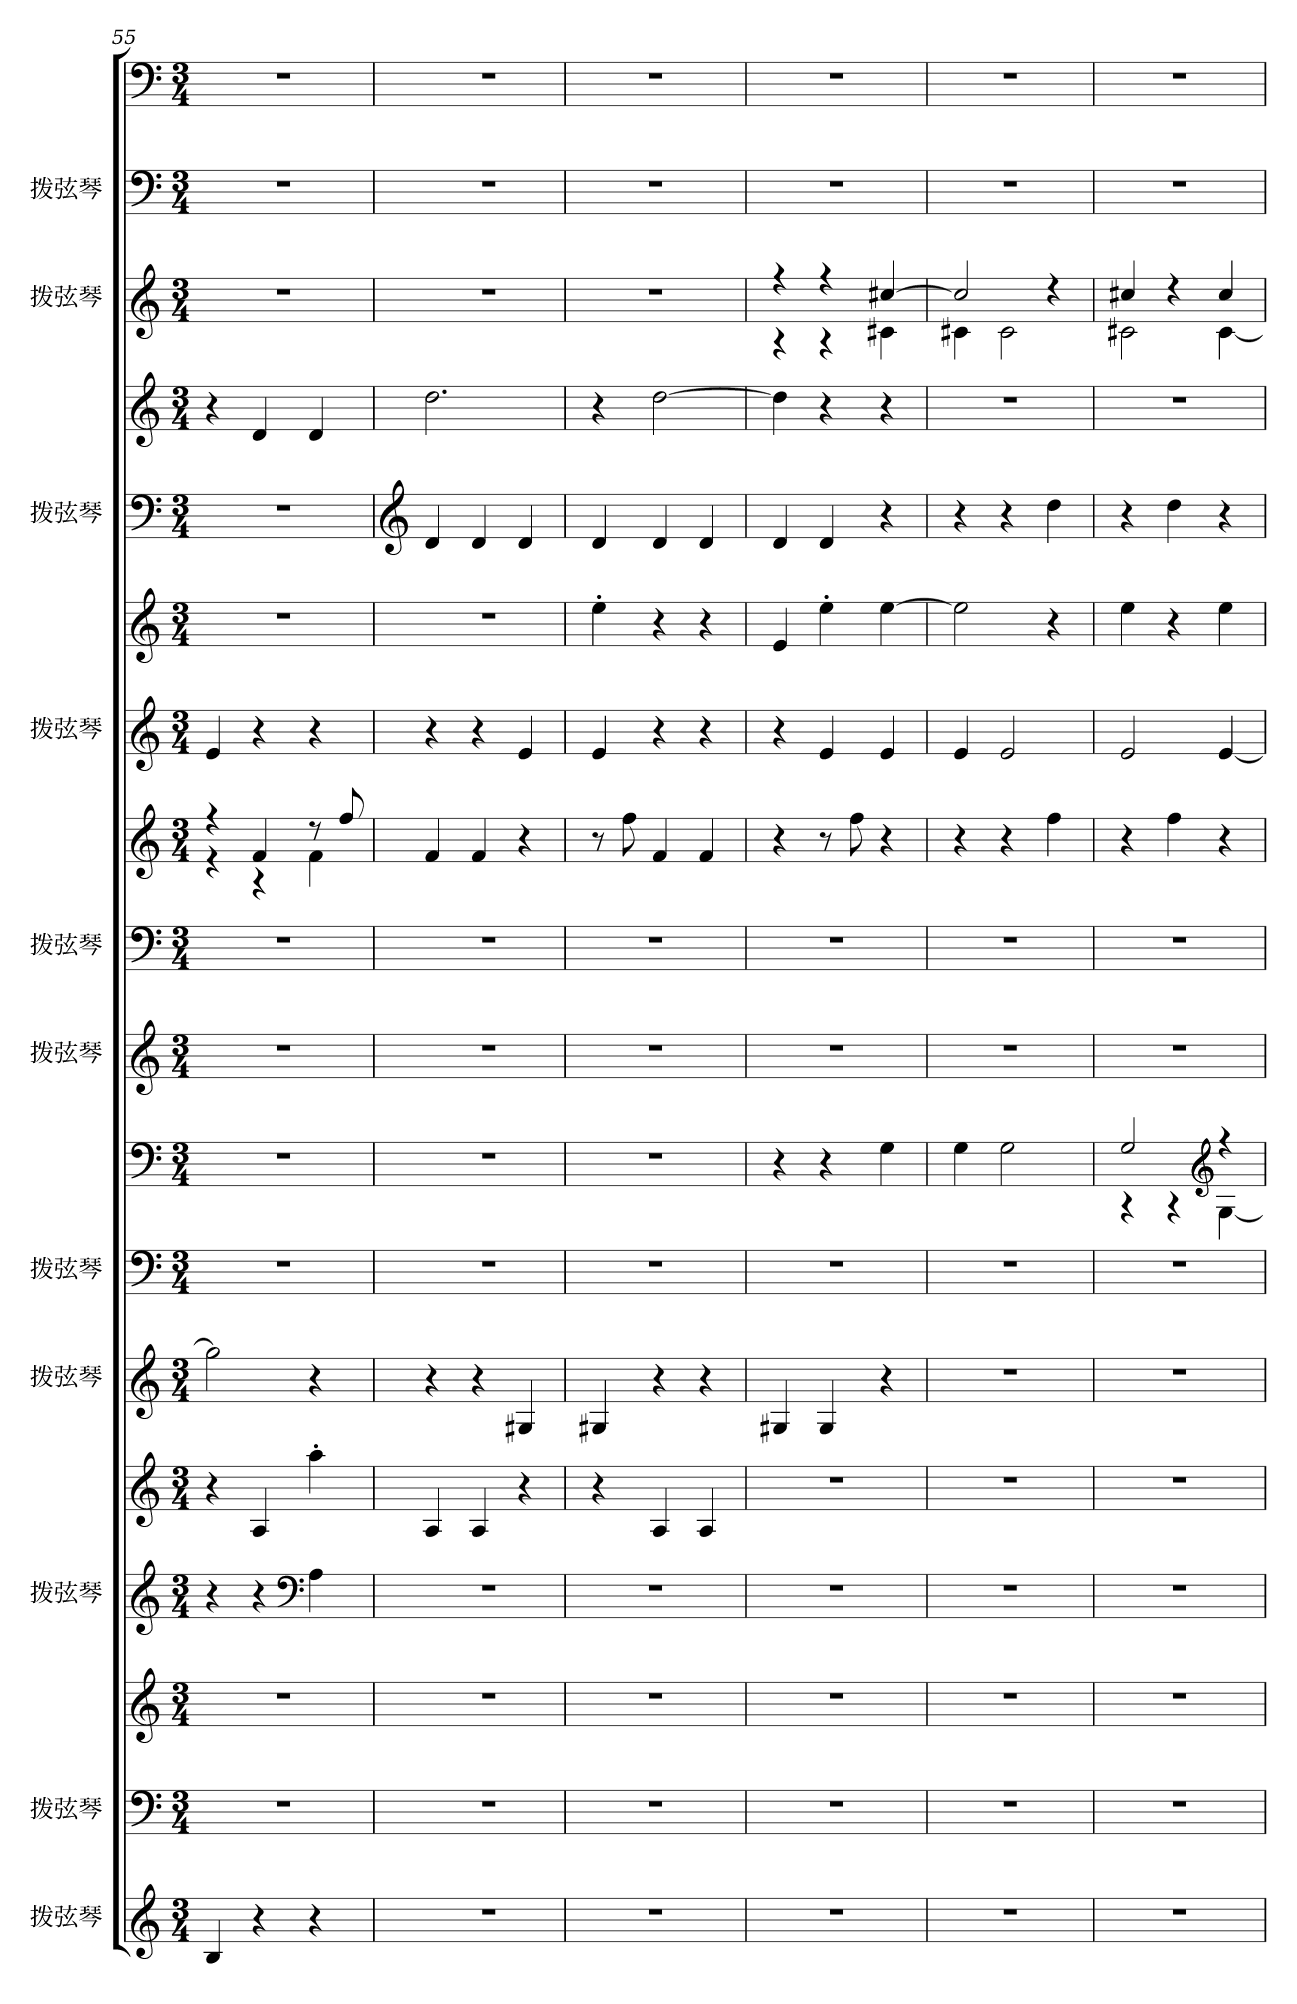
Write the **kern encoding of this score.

**kern	**kern	**kern	**kern	**kern	**kern	**kern	**kern	**kern	**kern	**kern	**kern	**kern	**kern	**kern	**kern	**kern	**kern
*part11	*part10	*part10	*part9	*part9	*part8	*part7	*part7	*part6	*part5	*part5	*part4	*part4	*part3	*part3	*part2	*part1	*part1
*staff18	*staff17	*staff16	*staff15	*staff14	*staff13	*staff12	*staff11	*staff10	*staff9	*staff8	*staff7	*staff6	*staff5	*staff4	*staff3	*staff2	*staff1
*I"拨弦琴	*I"拨弦琴	*	*I"拨弦琴	*	*I"拨弦琴	*I"拨弦琴	*	*I"拨弦琴	*I"拨弦琴	*	*I"拨弦琴	*	*I"拨弦琴	*	*I"拨弦琴	*I"拨弦琴	*
*clefG2	*clefF4	*clefG2	*clefG2	*clefG2	*clefG2	*clefF4	*clefF4	*clefG2	*clefF4	*clefG2	*clefG2	*clefG2	*clefF4	*clefG2	*clefG2	*clefF4	*clefF4
*k[]	*k[]	*k[]	*k[]	*k[]	*k[]	*k[]	*k[]	*k[]	*k[]	*k[]	*k[]	*k[]	*k[]	*k[]	*k[]	*k[]	*k[]
*M3/4	*M3/4	*M3/4	*M3/4	*M3/4	*M3/4	*M3/4	*M3/4	*M3/4	*M3/4	*M3/4	*M3/4	*M3/4	*M3/4	*M3/4	*M3/4	*M3/4	*M3/4
=55	=55	=55	=55	=55	=55	=55	=55	=55	=55	=55	=55	=55	=55	=55	=55	=55	=55
*	*	*	*	*	*	*	*	*	*	*^	*	*	*	*	*	*	*
4B/	2.r	2.r	4r	4r	2gg#\]	2.r	2.r	2.r	2.r	4r	4r	4e/	2.r	2.r	4r	2.r	2.r	2.r
4r	.	.	4r	4A/	.	.	.	.	.	4f/	4r	4r	.	.	4d/	.	.	.
*	*	*	*clefF4	*	*	*	*	*	*	*	*	*	*	*	*	*	*	*
4r	.	.	4A\	4aa'\	4r	.	.	.	.	8r	4f\	4r	.	.	4d/	.	.	.
.	.	.	.	.	.	.	.	.	.	8ff/	.	.	.	.	.	.	.	.
*	*	*	*	*	*	*	*	*	*	*v	*v	*	*	*	*	*	*	*
=56	=56	=56	=56	=56	=56	=56	=56	=56	=56	=56	=56	=56	=56	=56	=56	=56	=56
*	*	*	*	*	*	*	*	*	*	*	*	*	*clefG2	*	*	*	*
2.r	2.r	2.r	2.r	4A/	4r	2.r	2.r	2.r	2.r	4f/	4r	2.r	4d/	2.dd\	2.r	2.r	2.r
.	.	.	.	4A/	4r	.	.	.	.	4f/	4r	.	4d/	.	.	.	.
.	.	.	.	4r	4G#X/	.	.	.	.	4r	4e/	.	4d/	.	.	.	.
=57	=57	=57	=57	=57	=57	=57	=57	=57	=57	=57	=57	=57	=57	=57	=57	=57	=57
2.r	2.r	2.r	2.r	4r	4G#X/	2.r	2.r	2.r	2.r	8r	4e/	4ee'\	4d/	4r	2.r	2.r	2.r
.	.	.	.	.	.	.	.	.	.	8ff\	.	.	.	.	.	.	.
.	.	.	.	4A/	4r	.	.	.	.	4f/	4r	4r	4d/	[2dd\	.	.	.
.	.	.	.	4A/	4r	.	.	.	.	4f/	4r	4r	4d/	.	.	.	.
!!LO:PB:g=z
=58	=58	=58	=58	=58	=58	=58	=58	=58	=58	=58	=58	=58	=58	=58	=58	=58	=58
*	*	*	*	*	*	*	*	*	*	*	*	*	*	*	*^	*	*
2.r	2.r	2.r	2.r	2.r	4G#X/	2.r	4r	2.r	2.r	4r	4r	4e/	4d/	4dd\]	4r	4r	2.r	2.r
.	.	.	.	.	4G#/	.	4r	.	.	8r	4e/	4ee'\	4d/	4r	4r	4r	.	.
.	.	.	.	.	.	.	.	.	.	8ff\	.	.	.	.	.	.	.	.
.	.	.	.	.	4r	.	4G\	.	.	4r	4e/	[4ee\	4r	4r	[4cc#X/	4c#X\	.	.
=59	=59	=59	=59	=59	=59	=59	=59	=59	=59	=59	=59	=59	=59	=59	=59	=59	=59	=59
2.r	2.r	2.r	2.r	2.r	2.r	2.r	4G\	2.r	2.r	4r	4e/	2ee\]	4r	2.r	2cc#/]	4c#X\	2.r	2.r
.	.	.	.	.	.	.	2G\	.	.	4r	2e/	.	4r	.	.	2c#\	.	.
.	.	.	.	.	.	.	.	.	.	4ff\	.	4r	4dd\	.	4r	.	.	.
=60	=60	=60	=60	=60	=60	=60	=60	=60	=60	=60	=60	=60	=60	=60	=60	=60	=60	=60
*	*	*	*	*	*	*	*^	*	*	*	*	*	*	*	*	*	*	*
2.r	2.r	2.r	2.r	2.r	2.r	2.r	2G/	4r	2.r	2.r	4r	2e/	4ee\	4r	2.r	4cc#X/	2c#X\	2.r	2.r
.	.	.	.	.	.	.	.	4r	.	.	4ff\	.	4r	4dd\	.	4r	.	.	.
*	*	*	*	*	*	*	*clefG2	*	*	*	*	*	*	*	*	*	*	*	*
.	.	.	.	.	.	.	4r	[4G\	.	.	4r	[4e/	4ee\	4r	.	4cc#/	[4c#\	.	.
*	*	*	*	*	*	*	*v	*v	*	*	*	*	*	*	*	*v	*v	*	*
=	=	=	=	=	=	=	=	=	=	=	=	=	=	=	=	=	=
*-	*-	*-	*-	*-	*-	*-	*-	*-	*-	*-	*-	*-	*-	*-	*-	*-	*-
